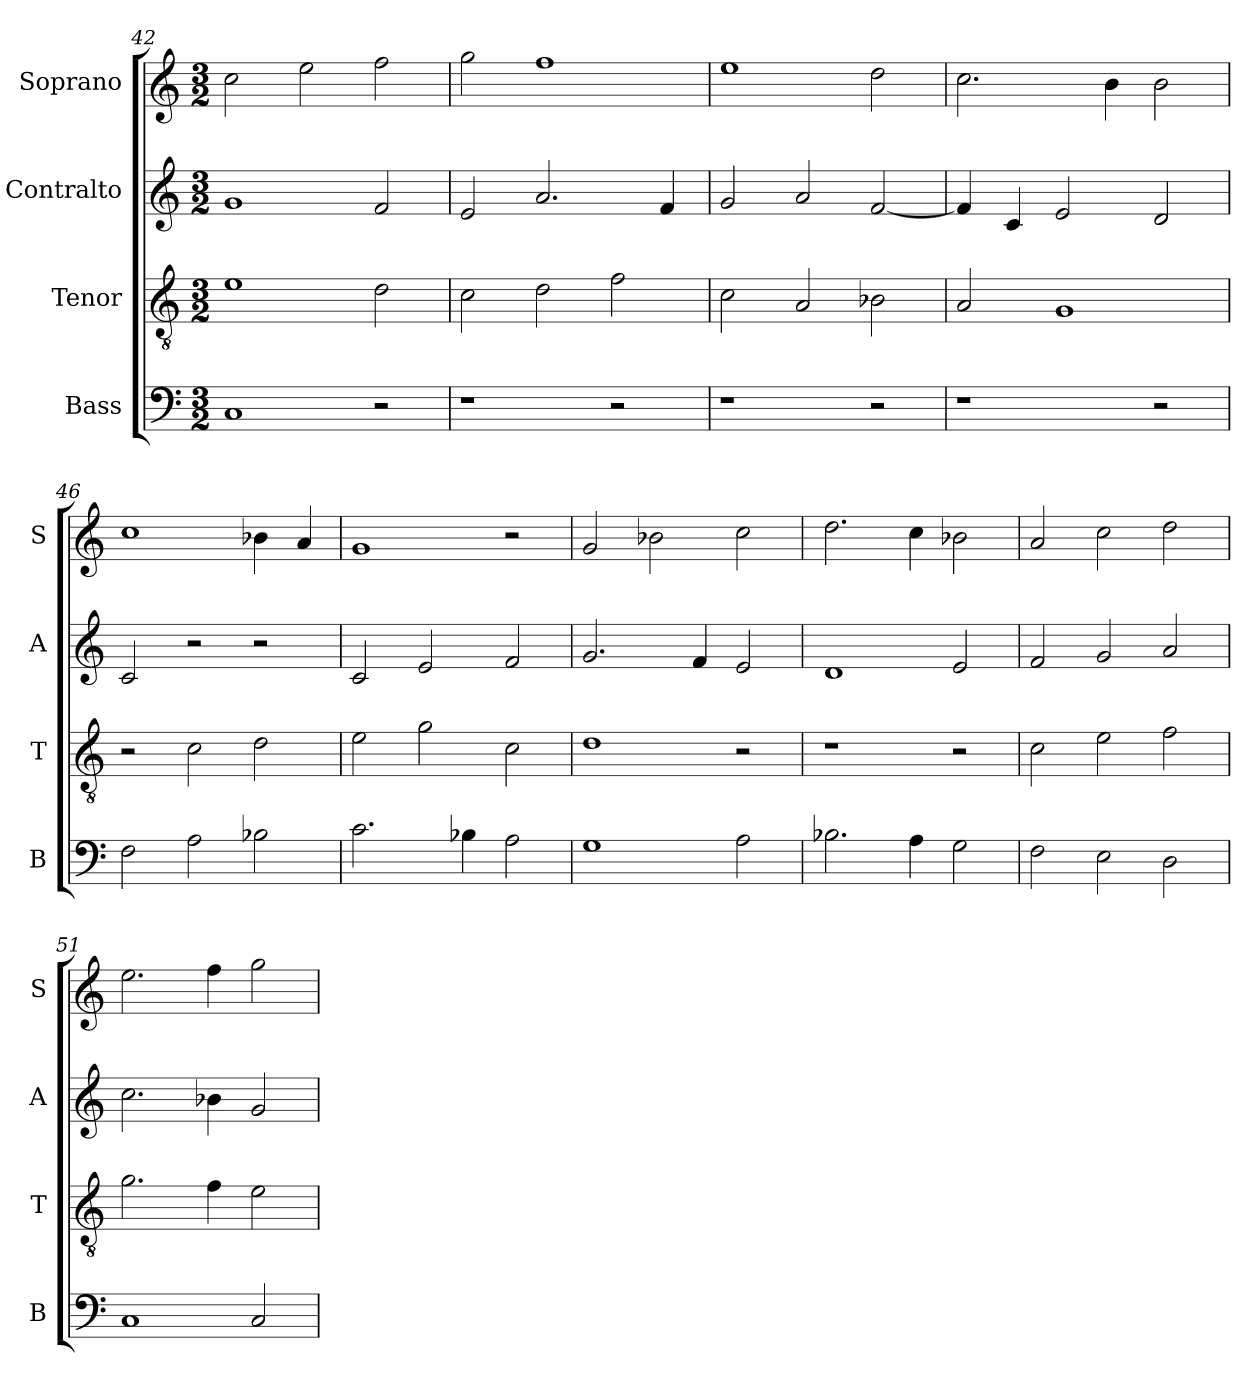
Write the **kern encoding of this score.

**kern	**kern	**kern	**kern
*part4	*part3	*part2	*part1
*staff4	*staff3	*staff2	*staff1
*I"Bass	*I"Tenor	*I"Contralto	*I"Soprano
*I'B	*I'T	*I'A	*I'S
*clefF4	*clefGv2	*clefG2	*clefG2
*k[]	*k[]	*k[]	*k[]
*M3/2	*M3/2	*M3/2	*M3/2
=42	=42	=42	=42
1C	1e	1g	2cc
.	.	.	2ee
2r	2d	2f	2ff
=43	=43	=43	=43
1r	2c	2e	2gg
.	2d	2.a	1ff
2r	2f	.	.
.	.	4f	.
=44	=44	=44	=44
1r	2c	2g	1ee
.	2A	2a	.
2r	2B-X	[2f	2dd
=45	=45	=45	=45
1r	2A	4f]	2.cc
.	.	4c	.
.	1G	2e	.
.	.	.	4b
2r	.	2d	2b
=46	=46	=46	=46
2F	2r	2c	1cc
2A	2c	2r	.
2B-X	2d	2r	4b-X
.	.	.	4a
=47	=47	=47	=47
2.c	2e	2c	1g
.	2g	2e	.
4B-X	.	.	.
2A	2c	2f	2r
=48	=48	=48	=48
1G	1d	2.g	2g
.	.	.	2b-X
.	.	4f	.
2A	2r	2e	2cc
=49	=49	=49	=49
2.B-X	1r	1d	2.dd
4A	.	.	4cc
2G	2r	2e	2b-X
=50	=50	=50	=50
2F	2c	2f	2a
2E	2e	2g	2cc
2D	2f	2a	2dd
=51	=51	=51	=51
1C	2.g	2.cc	2.ee
.	4f	4b-X	4ff
2C	2e	2g	2gg
=	=	=	=
*-	*-	*-	*-
